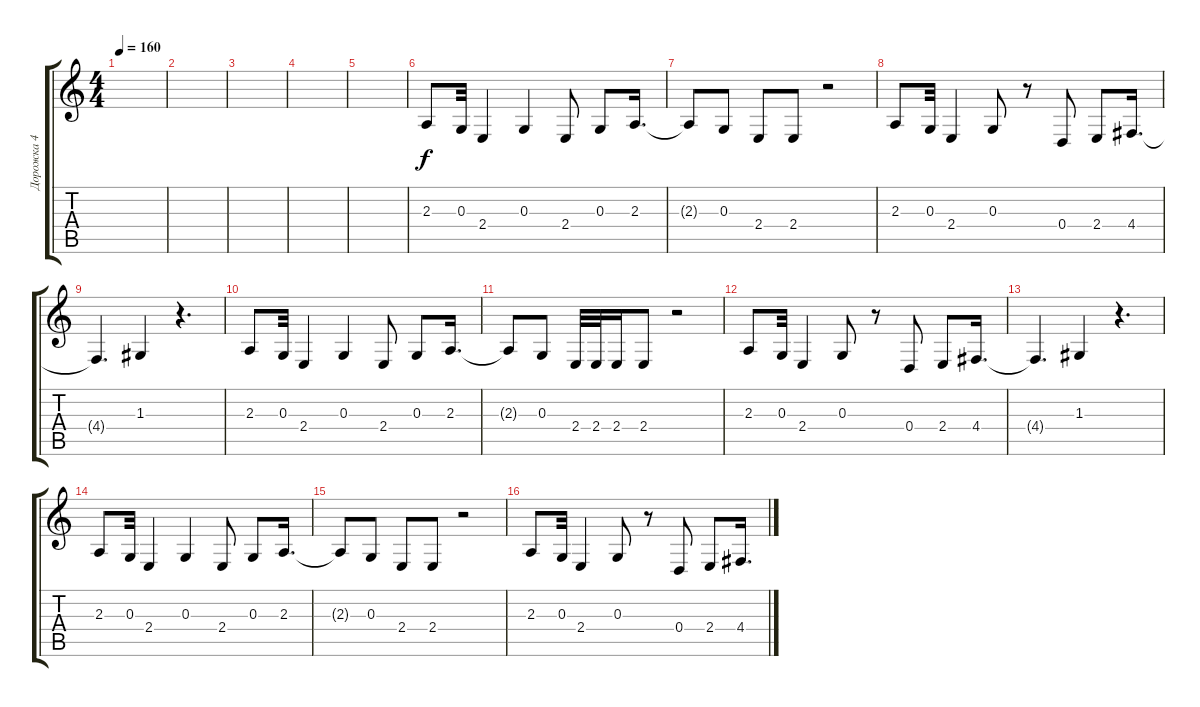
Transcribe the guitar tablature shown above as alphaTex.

\track ("Дорожка 4" "Дорожка 4") {instrument lead6voice}
\staff {score tabs}
\tuning (E4 B3 G3 D3 A2 E2) {hide}
\ts (4 4)
\tempo 160
\clef g2
\ks c
|
|
|
|
|
2.3.8 0.3.32 2.4.4 0.3.4 2.4.8 0.3.8 2.3.16{d} |
2.3{t}.8 0.3.8 2.4.8 2.4.8 r.2 |
2.3.8 0.3.32 2.4.4 0.3.8 r.8 0.4.8 2.4.8 4.4.16{d} |
4.4{t}.4{d} 1.3.4 r.4{d} |
2.3.8 0.3.32 2.4.4 0.3.4 2.4.8 0.3.8 2.3.16{d} |
2.3{t}.8 0.3.8 2.4.32 2.4.32 2.4.16 2.4.8 r.2 |
2.3.8 0.3.32 2.4.4 0.3.8 r.8 0.4.8 2.4.8 4.4.16{d} |
4.4{t}.4{d} 1.3.4 r.4{d} |
2.3.8 0.3.32 2.4.4 0.3.4 2.4.8 0.3.8 2.3.16{d} |
2.3{t}.8 0.3.8 2.4.8 2.4.8 r.2 |
2.3.8 0.3.32 2.4.4 0.3.8 r.8 0.4.8 2.4.8 4.4.16{d}
